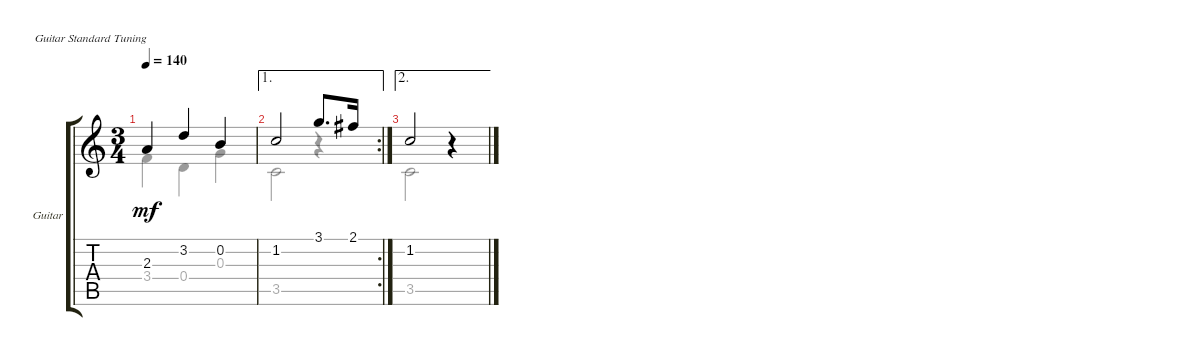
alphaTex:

\defaultSystemsLayout 4
\bracketExtendMode groupsimilarinstruments
\firstSystemTrackNameOrientation horizontal
\otherSystemsTrackNameOrientation horizontal
\track ("Guitar" "Guitar") {instrument acousticguitarsteel}
\staff {score tabs}
\tuning (E4 B3 G3 D3 A2 E2)
\voice
\ts (3 4)
\tempo 140
\clef g2
\ks c
2.3.4{dy mf} 3.2.4 0.2.4 |
\ae 1
\rc 2
1.2.2 3.1.8{d} 2.1.16 |
\ae 2
1.2.2 r.4
\voice
\clef g2
\ottava regular
\simile none
\ks c
3.4.4{dy mf} 0.4.4 0.3.4 |
3.5.2 r.4 |
3.5.2
